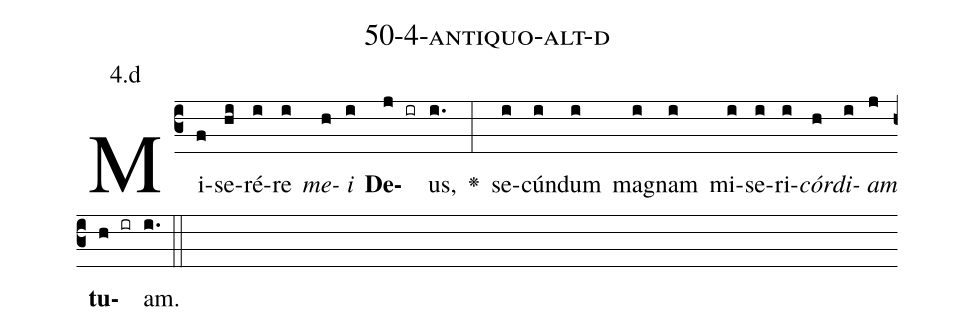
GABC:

name: 50-4-antiquo-alt-d;
annotation: 4.d;
%%
(c3)Mi(f)se(hi)ré(i)re(i) <i>me</i>(h)<i>i</i>(i) <b>De</b>(j ir)us,(i.) <v>\greheightstar</v>(:) se(i)cún(i)dum(i) ma(i)gnam(i) mi(i)se(i)ri(i)<i>cór</i>(h)<i>di</i>(i)<i>am</i>(j) <b>tu</b>(h ir)am.(i.) (::)


%E(i) u(h) o(i) u(j) a(h) e.(i.) (::)
